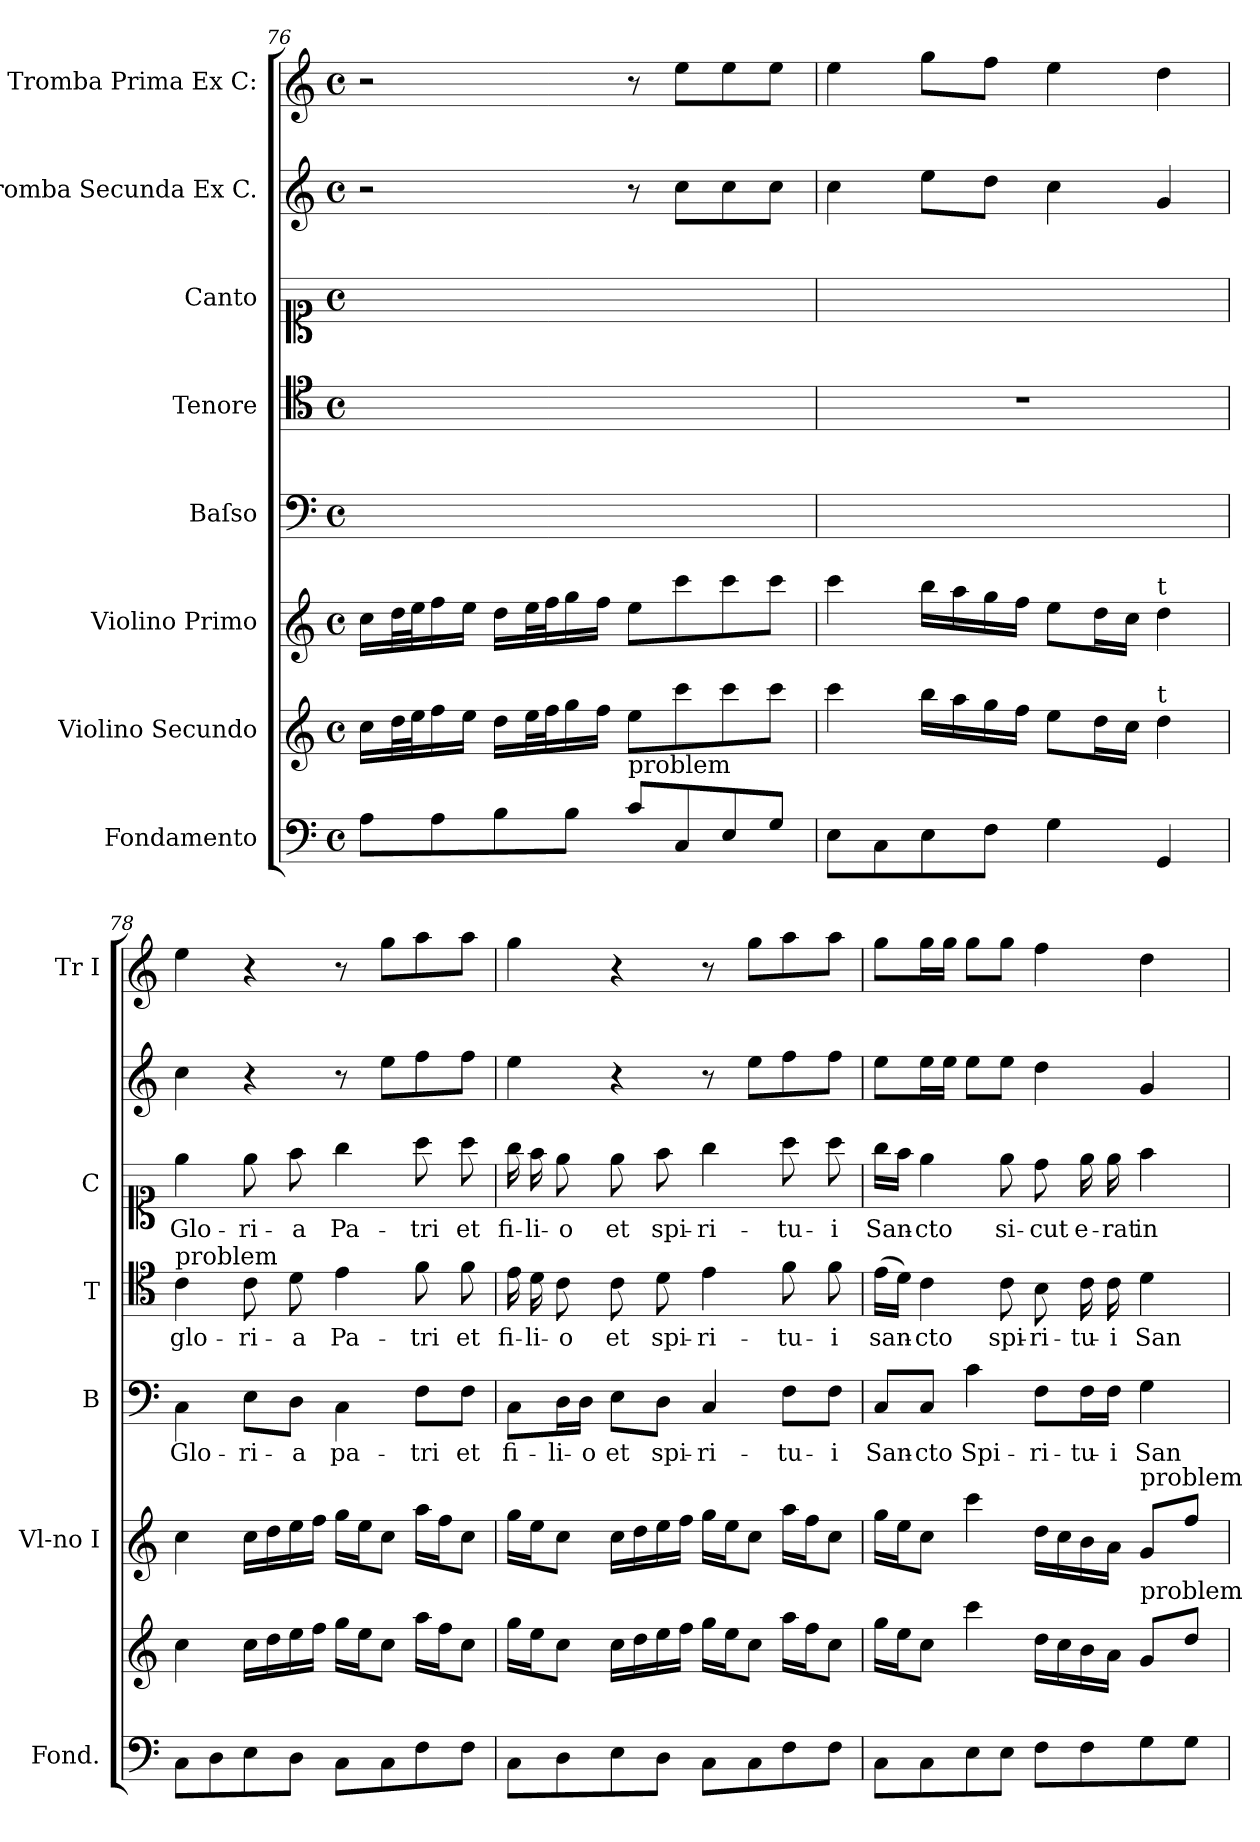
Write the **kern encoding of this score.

**kern	**kern	**kern	**kern	**text	**kern	**text	**kern	**text	**kern	**kern
*part8	*part7	*part6	*part5	*part5	*part4	*part4	*part3	*part3	*part2	*part1
*staff8	*staff7	*staff6	*staff5	*staff5	*staff4	*staff4	*staff3	*staff3	*staff2	*staff1
*I"Fondamento	*I"Violino Secundo	*I"Violino Primo	*I"Baſso	*	*I"Tenore	*	*I"Canto	*	*I"Tromba Secunda Ex C.	*I"Tromba Prima Ex C:
*I'Fond.	*	*I'Vl-no I	*I'B	*	*I'T	*	*I'C	*	*	*I'Tr I
*clefF4	*clefG2	*clefG2	*clefF4	*	*clefC4	*	*clefC1	*	*clefG2	*clefG2
*k[]	*k[]	*k[]	*k[]	*	*k[]	*	*k[]	*	*k[]	*k[]
*C:	*C:	*C:	*C:	*	*C:	*	*C:	*	*C:	*C:
*M4/4	*M4/4	*M4/4	*M4/4	*	*M4/4	*	*M4/4	*	*M4/4	*M4/4
*met(c)	*met(c)	*met(c)	*met(c)	*	*met(c)	*	*met(c)	*	*met(c)	*met(c)
=76	=76	=76	=76	=76	=76	=76	=76	=76	=76	=76
8A\L	16cc\LL	16cc\LL	1ryy	.	1ryy	.	1ryy	.	2r	2r
.	32dd\L	32dd\L	.	.	.	.	.	.	.	.
.	32ee\J	32ee\J	.	.	.	.	.	.	.	.
8A\	16ff\	16ff\	.	.	.	.	.	.	.	.
.	16ee\JJ	16ee\JJ	.	.	.	.	.	.	.	.
8B\	16dd\LL	16dd\LL	.	.	.	.	.	.	.	.
.	32ee\L	32ee\L	.	.	.	.	.	.	.	.
.	32ff\J	32ff\J	.	.	.	.	.	.	.	.
8B\J	16gg\	16gg\	.	.	.	.	.	.	.	.
.	16ff\JJ	16ff\JJ	.	.	.	.	.	.	.	.
!LO:TX:a:t=problem	!	!	!	!	!	!	!	!	!	!
8c\L	8ee\L	8ee\L	.	.	.	.	.	.	8r	8r
8C/	8ccc\	8ccc\	.	.	.	.	.	.	8cc\L	8ee\L
8E/	8ccc\	8ccc\	.	.	.	.	.	.	8cc\	8ee\
8G/J	8ccc\J	8ccc\J	.	.	.	.	.	.	8cc\J	8ee\J
=77	=77	=77	=77	=77	=77	=77	=77	=77	=77	=77
8E\L	4ccc\	4ccc\	1ryy	.	1r	.	1ryy	.	4cc\	4ee\
8C\	.	.	.	.	.	.	.	.	.	.
8E\	16bb\LL	16bb\LL	.	.	.	.	.	.	8ee\L	8gg\L
.	16aa\	16aa\	.	.	.	.	.	.	.	.
8F\J	16gg\	16gg\	.	.	.	.	.	.	8dd\J	8ff\J
.	16ff\JJ	16ff\JJ	.	.	.	.	.	.	.	.
4G\	8ee\L	8ee\L	.	.	.	.	.	.	4cc\	4ee\
.	16dd\L	16dd\L	.	.	.	.	.	.	.	.
.	16cc\JJ	16cc\JJ	.	.	.	.	.	.	.	.
!	!	!LO:TX:a:t=t	!	!	!	!	!	!	!	!
!	!LO:TX:a:t=t	!	!	!	!	!	!	!	!	!
4GG/	4dd\	4dd\	.	.	.	.	.	.	4g/	4dd\
=78	=78	=78	=78	=78	=78	=78	=78	=78	=78	=78
!	!	!	!	!	!LO:TX:a:t=problem	!	!	!	!	!
8C\L	4cc\	4cc\	4C\	Glo-	4c\	glo-	4ee\	Glo-	4cc\	4ee\
8D\	.	.	.	.	.	.	.	.	.	.
8E\	16cc\LL	16cc\LL	8E\L	-ri-	8c\	-ri-	8ee\	-ri-	4r	4r
.	16dd\	16dd\	.	.	.	.	.	.	.	.
8D\J	16ee\	16ee\	8D\J	-a	8d\	-a	8ff\	-a	.	.
.	16ff\JJ	16ff\JJ	.	.	.	.	.	.	.	.
8C\L	16gg\LL	16gg\LL	4C\	pa-	4e\	Pa-	4gg\	Pa-	8r	8r
.	16ee\J	16ee\J	.	.	.	.	.	.	.	.
8C\	8cc\J	8cc\J	.	.	.	.	.	.	8ee\L	8gg\L
8F\	16aa\LL	16aa\LL	8F\L	-tri	8f\	-tri	8aa\	-tri	8ff\	8aa\
.	16ff\J	16ff\J	.	.	.	.	.	.	.	.
8F\J	8cc\J	8cc\J	8F\J	et	8f\	et	8aa\	et	8ff\J	8aa\J
=79	=79	=79	=79	=79	=79	=79	=79	=79	=79	=79
8C\L	16gg\LL	16gg\LL	8C\L	fi-	16e\	fi-	16gg\	fi-	4ee\	4gg\
.	16ee\J	16ee\J	.	.	16d\	-li-	16ff\	-li-	.	.
8D\	8cc\J	8cc\J	16D\L	-li-	8c\	-o	8ee\	-o	.	.
.	.	.	16D\JJ	-o	.	.	.	.	.	.
8E\	16cc\LL	16cc\LL	8E\L	et	8c\	et	8ee\	et	4r	4r
.	16dd\	16dd\	.	.	.	.	.	.	.	.
8D\J	16ee\	16ee\	8D\J	spi-	8d\	spi-	8ff\	spi-	.	.
.	16ff\JJ	16ff\JJ	.	.	.	.	.	.	.	.
8C\L	16gg\LL	16gg\LL	4C/	-ri-	4e\	-ri-	4gg\	-ri-	8r	8r
.	16ee\J	16ee\J	.	.	.	.	.	.	.	.
8C\	8cc\J	8cc\J	.	.	.	.	.	.	8ee\L	8gg\L
8F\	16aa\LL	16aa\LL	8F\L	-tu-	8f\	-tu-	8aa\	-tu-	8ff\	8aa\
.	16ff\J	16ff\J	.	.	.	.	.	.	.	.
8F\J	8cc\J	8cc\J	8F\J	-i	8f\	-i	8aa\	-i	8ff\J	8aa\J
=80	=80	=80	=80	=80	=80	=80	=80	=80	=80	=80
8C\L	16gg\LL	16gg\LL	8C/L	San-	(16e\LL	san-	16gg\LL	San-	8ee\L	8gg\L
.	16ee\J	16ee\J	.	.	16d\JJ)	.	16ff\JJ	.	.	.
8C\	8cc\J	8cc\J	8C/J	-cto	4c\	-cto	4ee\	-cto	16ee\L	16gg\L
.	.	.	.	.	.	.	.	.	16ee\JJ	16gg\JJ
8E\	4ccc\	4ccc\	4c\	Spi-	.	.	.	.	8ee\L	8gg\L
8E\J	.	.	.	.	8c\	spi-	8ee\	si-	8ee\J	8gg\J
8F\L	16dd\LL	16dd\LL	8F\L	-ri-	8B\	-ri-	8dd\	-cut	4dd\	4ff\
.	16cc\	16cc\	.	.	.	.	.	.	.	.
8F\	16b\	16b\	16F\L	-tu-	16c\	-tu-	16ee\	e-	.	.
.	16a\JJ	16a\JJ	16F\JJ	-i	16c\	-i	16ee\	-rat	.	.
!	!	!LO:TX:a:t=problem	!	!	!	!	!	!	!	!
!	!LO:TX:a:t=problem	!	!	!	!	!	!	!	!	!
8G\	8g/L	8g/L	4G\	San-	4d\	San-	4ff\	in	4g/	4dd\
8G\J	8dd\J	8ff\J	.	.	.	.	.	.	.	.
=	=	=	=	=	=	=	=	=	=	=
*-	*-	*-	*-	*-	*-	*-	*-	*-	*-	*-
